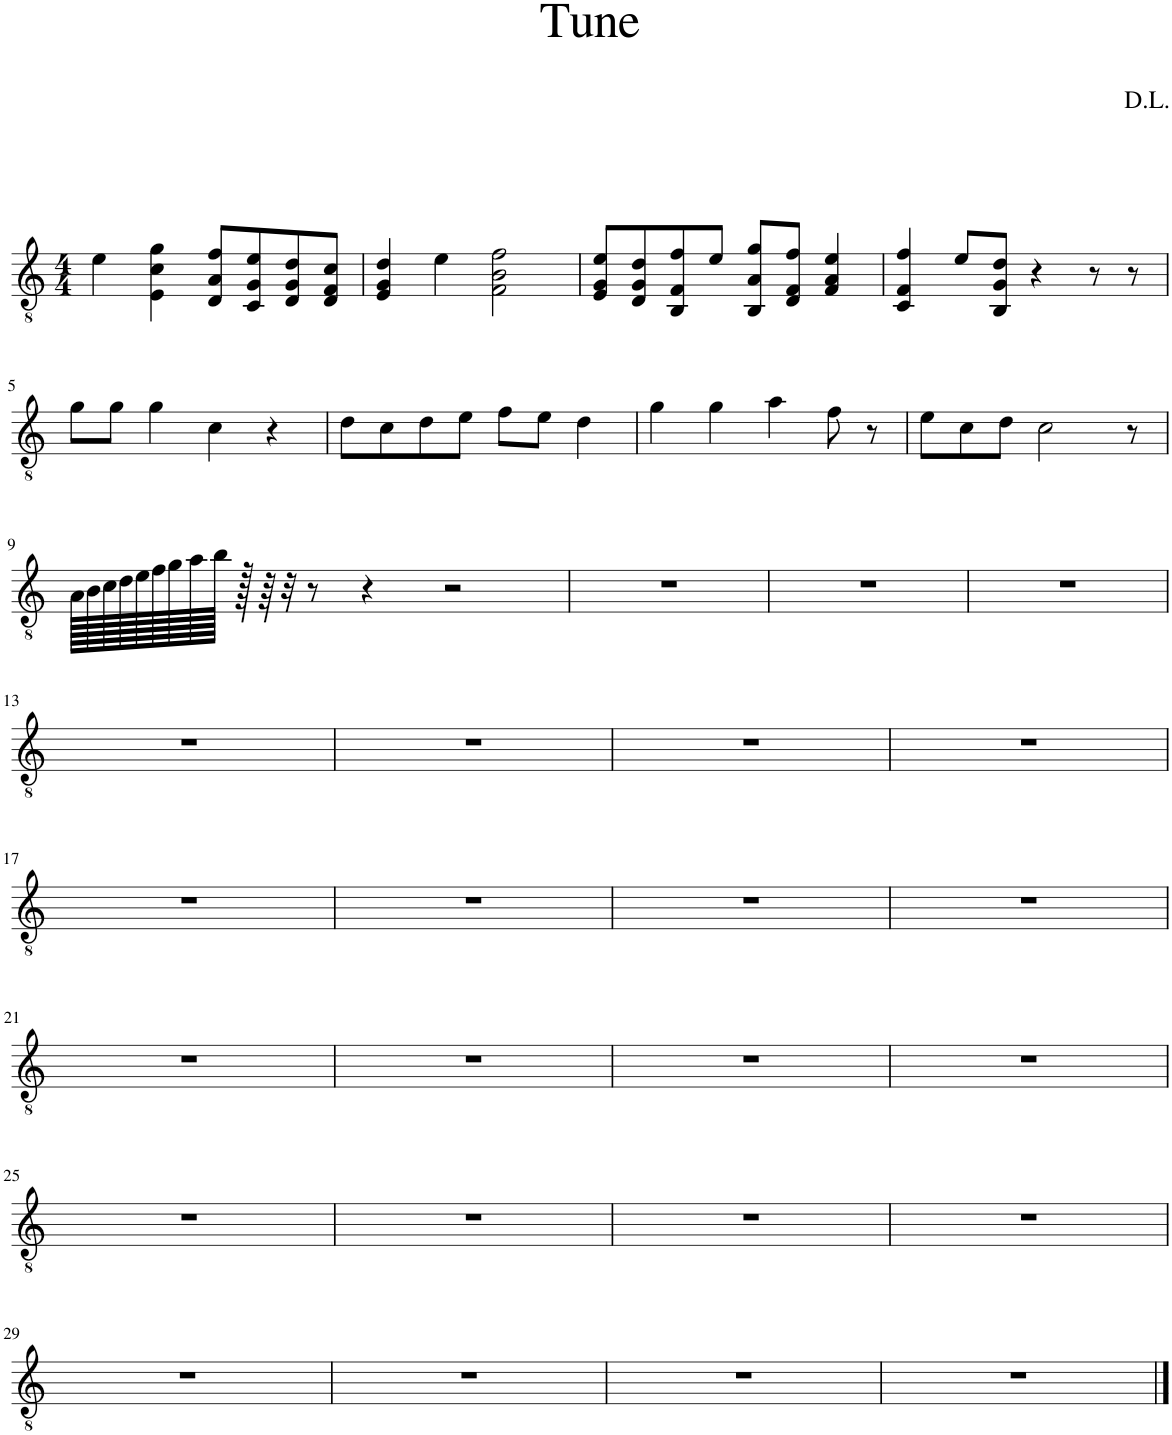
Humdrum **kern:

**kern
*part1
*staff1
*I"Electric Guitar
*I'El. Guit.
*clefGv2
*k[]
*M4/4
=1
4e\
4E\ 4c\ 4g\
8D/ 8A/ 8f/L
8C/ 8G/ 8e/
8D/ 8G/ 8d/
8D/ 8F/ 8c/J
=2
4E/ 4G/ 4d/
4e\
2F\ 2B\ 2f\
=3
8E/ 8G/ 8e/L
8D/ 8G/ 8d/
8BB/ 8F/ 8f/
8e/J
8BB/ 8A/ 8g/L
8D/ 8F/ 8f/J
4F/ 4A/ 4e/
=4
4C/ 4F/ 4f/
8e/L
8BB/ 8G/ 8d/J
4r
8r
8r
!!LO:LB:g=z
=5
8g\L
8g\J
4g\
4c\
4r
=6
8d\L
8c\
8d\
8e\J
8f\L
8e\J
4d\
=7
4g\
4g\
4a\
8f\
8r
=8
8e\L
8c\
8d\J
2c\
8r
!!LO:LB:g=z
=9
128A\LLLLL
128B\
128c\
128d\
128e\
128f\
128g\
128a\
128b\JJJJJ
128r
64r
32r
8r
4r
2r
=10
1r
=11
1r
=12
1r
!!LO:LB:g=z
=13
1r
=14
1r
=15
1r
=16
1r
!!LO:LB:g=z
=17
1r
=18
1r
=19
1r
=20
1r
!!LO:LB:g=z
=21
1r
=22
1r
=23
1r
=24
1r
!!LO:LB:g=z
=25
1r
=26
1r
=27
1r
=28
1r
!!LO:LB:g=z
=29
1r
=30
1r
=31
1r
=32
1r
==
*-
